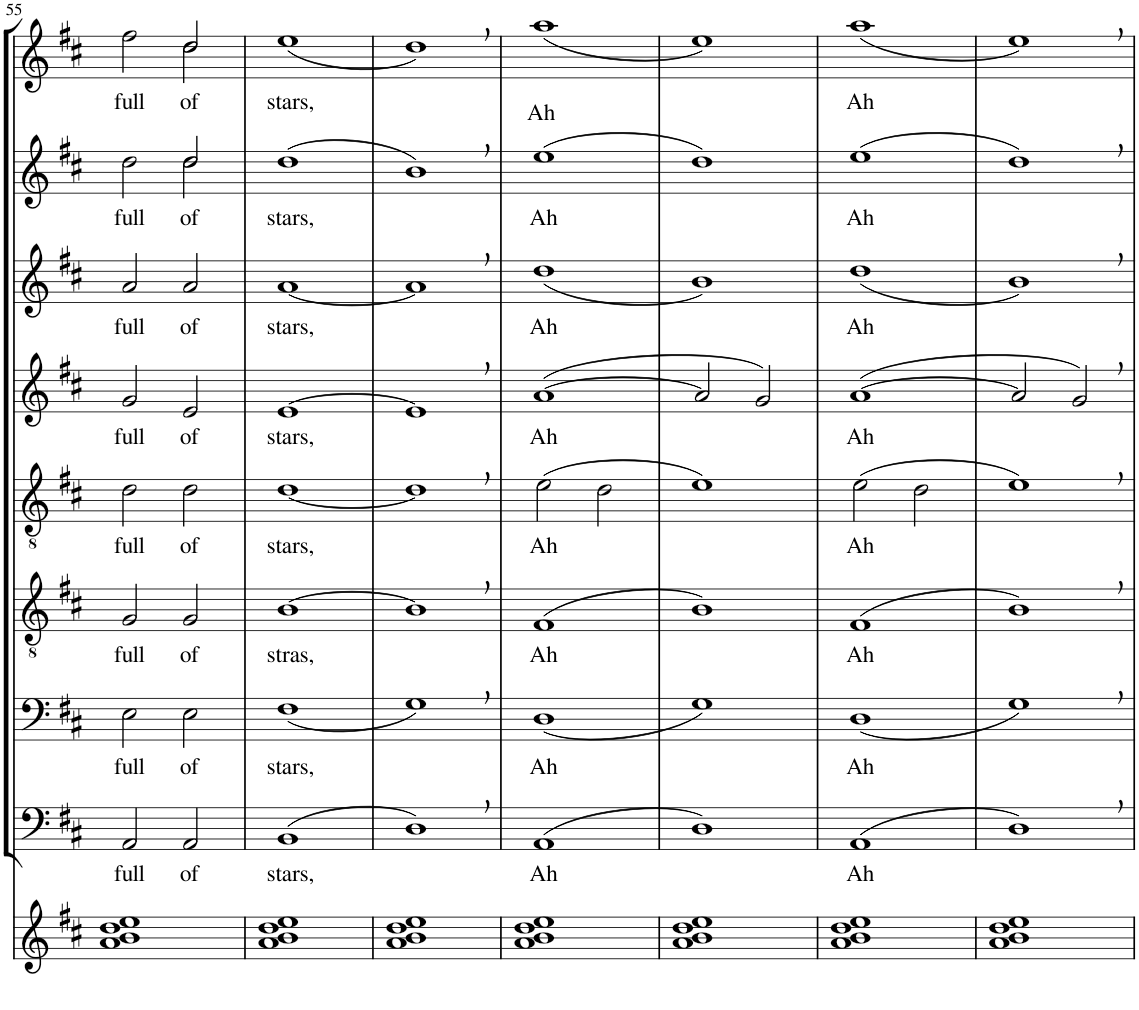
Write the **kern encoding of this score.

**kern	**kern	**text	**kern	**text	**kern	**text	**kern	**text	**kern	**text	**kern	**text	**kern	**text	**kern	**text
*part9	*part8	*part8	*part7	*part7	*part6	*part6	*part5	*part5	*part4	*part4	*part3	*part3	*part2	*part2	*part1	*part1
*staff9	*staff8	*staff8	*staff7	*staff7	*staff6	*staff6	*staff5	*staff5	*staff4	*staff4	*staff3	*staff3	*staff2	*staff2	*staff1	*staff1
*I"Bicchieri	*I"Bassi II	*	*I"Bassi I	*	*I"Tenori II	*	*I"Tenori I	*	*I"Contralti II	*	*I"Contralti I	*	*I"Soprani II	*	*I"Soprani I	*
!!LO:PB:g=z
*clefG2	*clefF4	*	*clefF4	*	*clefGv2	*	*clefGv2	*	*clefG2	*	*clefG2	*	*clefG2	*	*clefG2	*
*	*	*	*	*	*Trd12c21	*	*	*	*	*	*	*	*	*	*	*
*k[f#c#]	*k[f#c#]	*	*k[f#c#]	*	*k[f#c#]	*	*k[f#c#]	*	*k[f#c#]	*	*k[f#c#]	*	*k[f#c#]	*	*k[f#c#]	*
*D:	*D:	*	*D:	*	*D:	*	*D:	*	*D:	*	*D:	*	*D:	*	*D:	*
*M2/2	*M2/2	*	*M2/2	*	*M2/2	*	*M2/2	*	*M2/2	*	*M2/2	*	*M2/2	*	*M2/2	*
=55	=55	=55	=55	=55	=55	=55	=55	=55	=55	=55	=55	=55	=55	=55	=55	=55
!	!	!LO:LY:b	!	!LO:LY:b	!	!LO:LY:b	!	!LO:LY:b	!	!LO:LY:b	!	!LO:LY:b	!	!LO:LY:b	!	!LO:LY:b
*	*	*	*	*	*	*	*	*	*	*	*	*	*^	*	*^	*
1a 1b 1dd 1ee	2AA/	full	2E\	full	2G/	full	2d\	full	2g/	full	2a/	full	2dd\	2ryy	full	2ff#\	2ryy	full
!	!	!LO:LY:b	!	!LO:LY:b	!	!LO:LY:b	!	!LO:LY:b	!	!LO:LY:b	!	!LO:LY:b	!	!	!LO:LY:b	!	!	!LO:LY:b
.	2AA/	of	2E\	of	2G/	of	2d\	of	2e/	of	2a/	of	2dd/	2dd\	of	2dd/	2dd\	of
=56	=56	=56	=56	=56	=56	=56	=56	=56	=56	=56	=56	=56	=56	=56	=56	=56	=56	=56
!	!	!LO:LY:b	!	!LO:LY:b	!	!LO:LY:b	!	!LO:LY:b	!	!LO:LY:b	!	!LO:LY:b	!	!	!LO:LY:b	!	!	!LO:LY:b
*	*	*	*	*	*	*	*	*	*	*	*	*	*v	*v	*	*	*	*
*	*	*	*	*	*	*	*	*	*	*	*	*	*	*	*v	*v	*
1a 1b 1dd 1ee	(1BB	stars,	(1F#	stars,	[1B	stras,	[1d	stars,	[1e	stars,	[1a	stars,	(1dd	stars,	(1ee	stars,
=57	=57	=57	=57	=57	=57	=57	=57	=57	=57	=57	=57	=57	=57	=57	=57	=57
1a 1b 1dd 1ee	1D,)	.	1G,)	.	1B,]	.	1d,]	.	1e,]	.	1a,]	.	1b,)	.	1dd,)	.
=58	=58	=58	=58	=58	=58	=58	=58	=58	=58	=58	=58	=58	=58	=58	=58	=58
!	!	!LO:LY:b	!	!LO:LY:b	!	!LO:LY:b	!	!LO:LY:b	!	!LO:LY:b	!	!LO:LY:b	!	!LO:LY:b	!	!LO:LY:b
1a 1b 1dd 1ee	(1AA	Ah	(1D	Ah	(1F#	Ah	(2e\	Ah	([1a	Ah	(1dd	Ah	(1ee	Ah	(1aa	Ah
.	.	.	.	.	.	.	2d\	.	.	.	.	.	.	.	.	.
=59	=59	=59	=59	=59	=59	=59	=59	=59	=59	=59	=59	=59	=59	=59	=59	=59
1a 1b 1dd 1ee	1D)	.	1G)	.	1B)	.	1e)	.	2a/]	.	1b)	.	1dd)	.	1ee)	.
.	.	.	.	.	.	.	.	.	2g/)	.	.	.	.	.	.	.
=60	=60	=60	=60	=60	=60	=60	=60	=60	=60	=60	=60	=60	=60	=60	=60	=60
!	!	!LO:LY:b	!	!LO:LY:b	!	!LO:LY:b	!	!LO:LY:b	!	!LO:LY:b	!	!LO:LY:b	!	!LO:LY:b	!	!LO:LY:b
1a 1b 1dd 1ee	(1AA	Ah	(1D	Ah	(1F#	Ah	(2e\	Ah	([1a	Ah	(1dd	Ah	(1ee	Ah	(1aa	Ah
.	.	.	.	.	.	.	2d\	.	.	.	.	.	.	.	.	.
=61	=61	=61	=61	=61	=61	=61	=61	=61	=61	=61	=61	=61	=61	=61	=61	=61
1a 1b 1dd 1ee	1D,)	.	1G,)	.	1B,)	.	1e,)	.	2a/]	.	1b,)	.	1dd,)	.	1ee,)	.
.	.	.	.	.	.	.	.	.	2g,/)	.	.	.	.	.	.	.
=	=	=	=	=	=	=	=	=	=	=	=	=	=	=	=	=
*-	*-	*-	*-	*-	*-	*-	*-	*-	*-	*-	*-	*-	*-	*-	*-	*-
